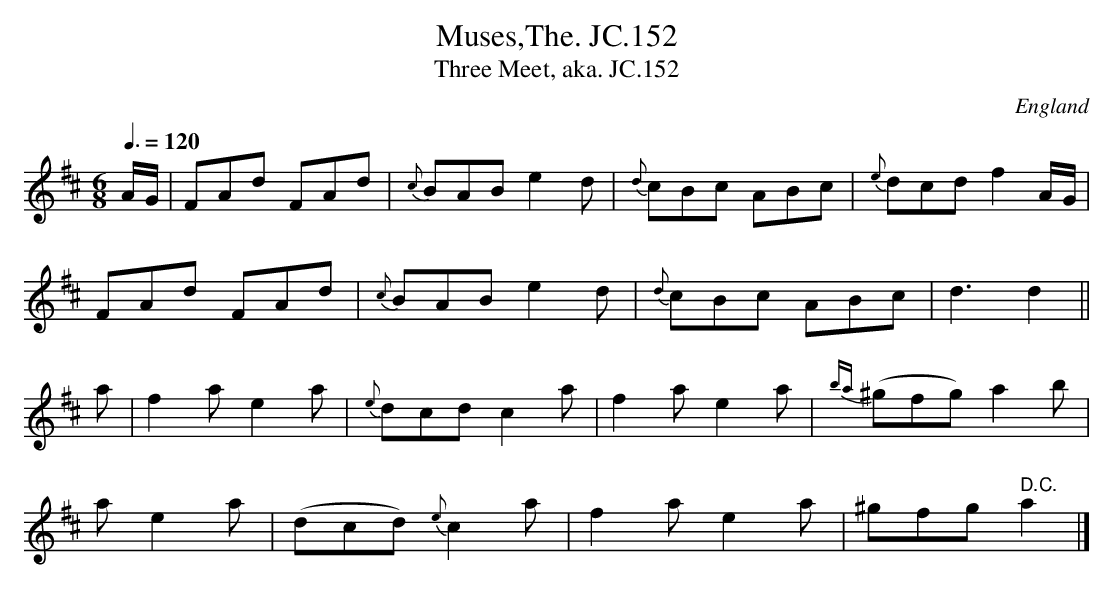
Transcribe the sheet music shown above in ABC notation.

X:1
T:Muses,The. JC.152
T:Three Meet, aka. JC.152
O:England
M:6/8
L:1/8
Q:3/8=120
K:D major
A/G/|\
FAd FAd|{c}BABe2d|{d}cBc ABc|{e}dcdf2A/G/|!
FAd FAd|{c}BABe2d|{d}cBc ABc|d3d2||!
a|f2ae2a|{e}dcdc2a|f2ae2a|{ba}(^gfg)a2b|!
2ae2a|(dcd){e}c2a|f2ae2a|^gfg" D.C."a2|]
